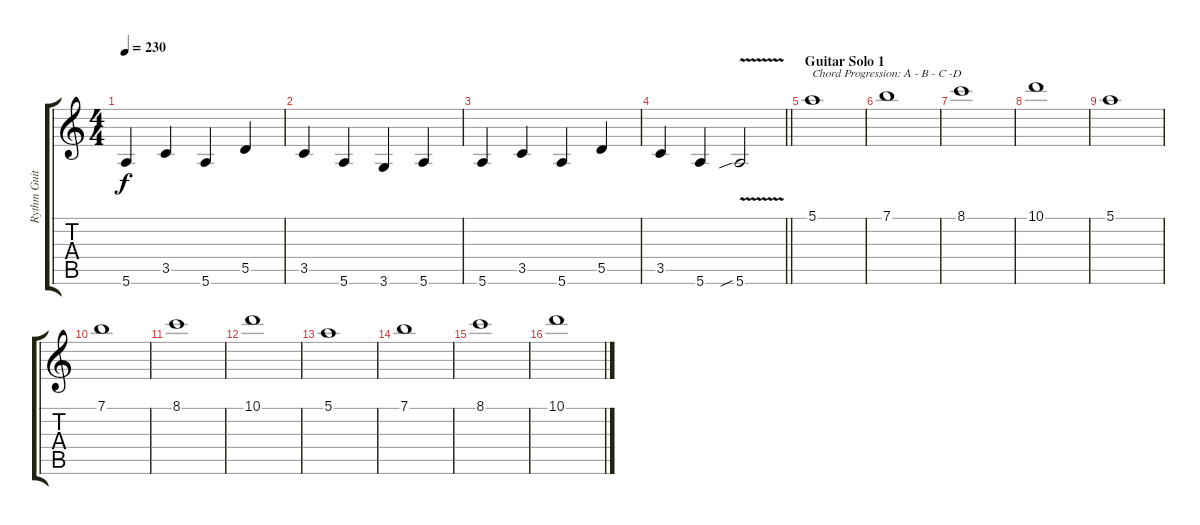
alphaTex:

\track ("Rythm Guitar" "Rythm Guit") {instrument overdrivenguitar}
\staff {score tabs}
\tuning (E4 B3 G3 D3 A2 E2) {hide}
\ts (4 4)
\tempo 230
\clef g2
\ks c
5.6.4{dy f} 3.5.4 5.6.4 5.5.4 |
3.5.4 5.6.4 3.6.4 5.6.4 |
5.6.4 3.5.4 5.6.4 5.5.4 |
\barLineRight lightlight
3.5.4 5.6.4 5.6{v sib}.2 |
\section ("" "Guitar Solo 1")
5.1.1{txt "Chord Progression: A - B - C -D" volume 5} |
7.1.1 |
8.1.1 |
10.1.1 |
5.1.1 |
7.1.1 |
8.1.1 |
10.1.1 |
5.1.1 |
7.1.1 |
8.1.1 |
10.1.1
